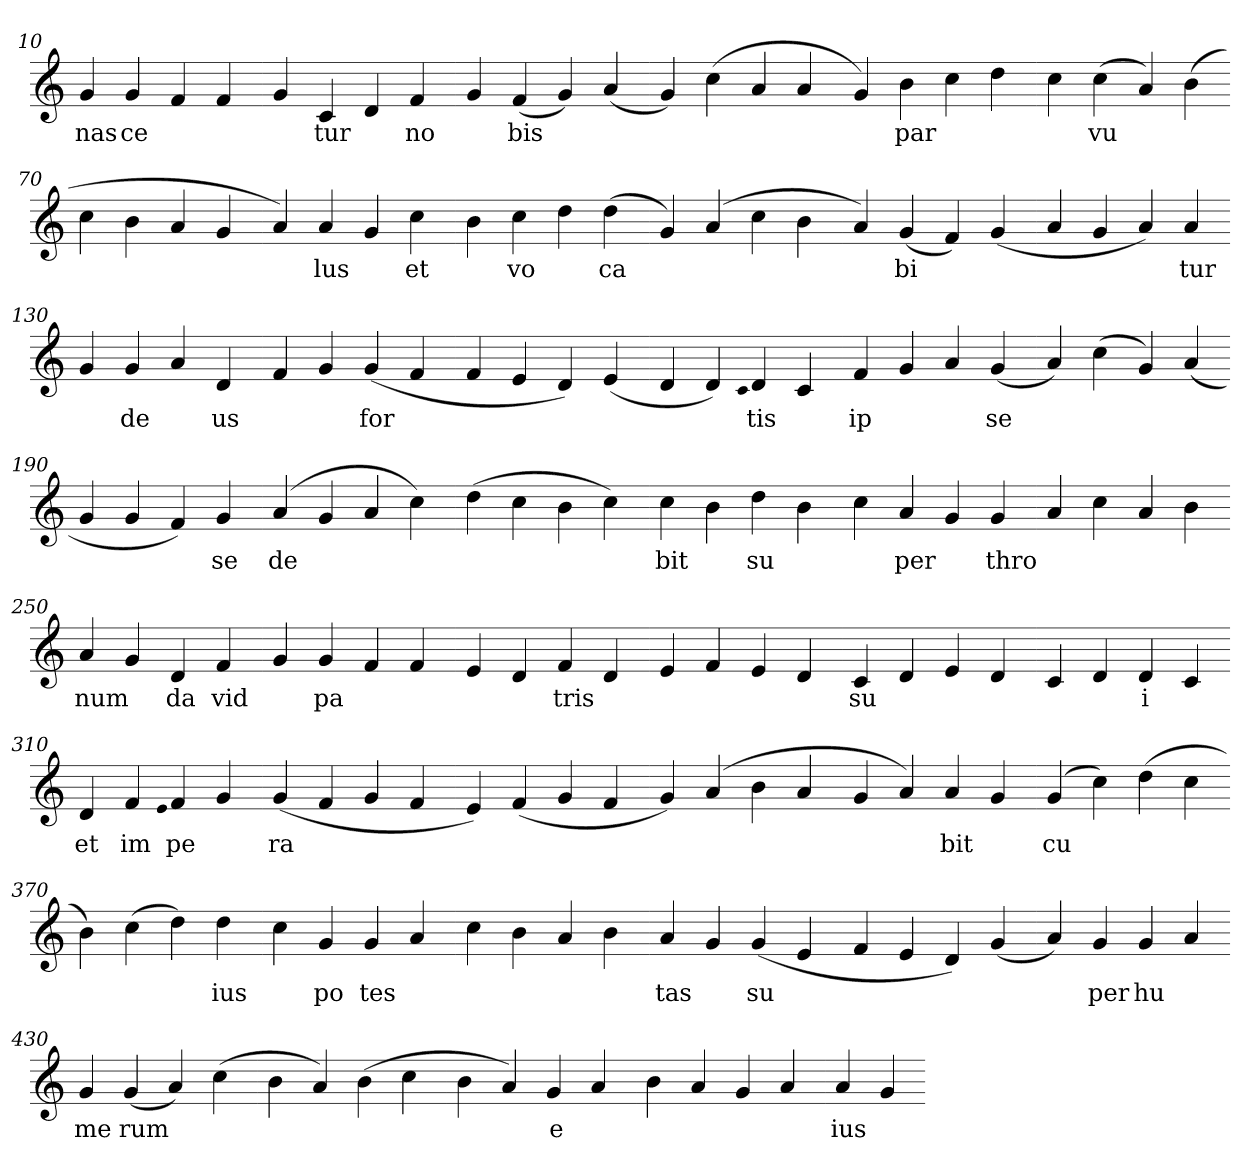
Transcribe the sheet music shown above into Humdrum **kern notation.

**kern	**text
*part1	*part1
*staff1	*staff1
*clefG2	*
=10.	=10.
4g	nas
4g	ce
4f	.
4f	.
=20.-	=20.-
4g	.
4c	tur
4d	.
4f	no
=30.-	=30.-
4g	.
(>4f	bis
4g)	.
(>4a	.
=40.-	=40.-
4g)	.
(>4cc	.
4a	.
4a	.
=50.-	=50.-
4g)	.
4b	par
4cc	.
4dd	.
=60.-	=60.-
4cc	.
(>4cc	vu
4a)	.
(>4b	.
=70.-	=70.-
4cc	.
4b	.
4a	.
4g	.
=80.-	=80.-
4a)	.
4a	lus
4g	.
4cc	et
=90.-	=90.-
4b	.
4cc	vo
4dd	.
(>4dd	ca
=100.-	=100.-
4g)	.
(>4a	.
4cc	.
4b	.
=110.-	=110.-
4a)	.
(>4g	bi
4f)	.
(>4g	.
=120.-	=120.-
4a	.
4g	.
4a)	.
4a	tur
=130.-	=130.-
4g	.
4g	de
4a	.
4d	us
=140.-	=140.-
4f	.
4g	.
(>4g	for
4f	.
=150.-	=150.-
4f	.
4e	.
4d)	.
(>4e	.
=160.-	=160.-
4d	.
4d)	.
qqc	.
4d	tis
4c	.
=170.-	=170.-
4f	ip
4g	.
4a	.
(>4g	se
=180.-	=180.-
4a)	.
(>4cc	.
4g)	.
(>4a	.
=190.-	=190.-
4g	.
4g	.
4f)	.
4g	se
=200.-	=200.-
(>4a	de
4g	.
4a	.
4cc)	.
=210.-	=210.-
(>4dd	.
4cc	.
4b	.
4cc)	.
=220.-	=220.-
4cc	bit
4b	.
4dd	su
4b	.
=230.-	=230.-
4cc	.
4a	per
4g	.
4g	thro
=240.-	=240.-
4a	.
4cc	.
4a	.
4b	.
=250.-	=250.-
4a	num
4g	.
4d	da
4f	vid
=260.-	=260.-
4g	.
4g	pa
4f	.
4f	.
=270.-	=270.-
4e	.
4d	.
4f	tris
4d	.
=280.-	=280.-
4e	.
4f	.
4e	.
4d	.
=290.-	=290.-
4c	su
4d	.
4e	.
4d	.
=300.-	=300.-
4c	.
4d	.
4d	i
4c	.
=310.-	=310.-
4d	et
4f	im
qqe	.
4f	pe
4g	.
=320.-	=320.-
(>4g	ra
4f	.
4g	.
4f	.
=330.-	=330.-
4e)	.
(>4f	.
4g	.
4f	.
=340.-	=340.-
4g)	.
(>4a	.
4b	.
4a	.
=350.-	=350.-
4g	.
4a)	.
4a	bit
4g	.
=360.-	=360.-
(>4g	cu
4cc)	.
(>4dd	.
4cc	.
=370.-	=370.-
4b)	.
(>4cc	.
4dd)	.
4dd	ius
=380.-	=380.-
4cc	.
4g	po
4g	tes
4a	.
=390.-	=390.-
4cc	.
4b	.
4a	.
4b	.
=400.-	=400.-
4a	tas
4g	.
(>4g	su
4e	.
=410.-	=410.-
4f	.
4e	.
4d)	.
(>4g	.
=420.-	=420.-
4a)	.
4g	per
4g	hu
4a	.
=430.-	=430.-
4g	me
(>4g	rum
4a)	.
(>4cc	.
=440.-	=440.-
4b	.
4a)	.
(>4b	.
4cc	.
=450.-	=450.-
4b	.
4a)	.
4g	e
4a	.
=460.-	=460.-
4b	.
4a	.
4g	.
4a	.
=470.-	=470.-
4a	ius
4g	.
=-	=-
*-	*-
